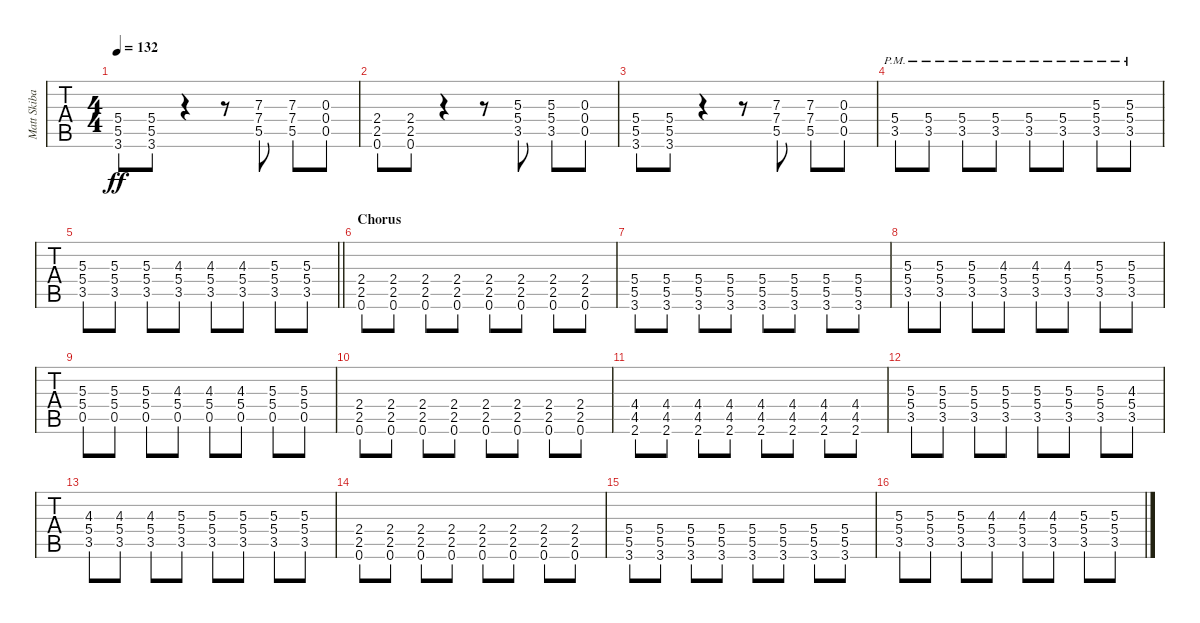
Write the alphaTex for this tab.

\track ("Matt Skiba - Guitar One" "Matt Skiba") {instrument distortionguitar}
\staff {tabs}
\tuning (E4 B3 G3 D3 A2 E2) {hide}
\ts (4 4)
\tempo 132
\clef g2
\ks g
(5.4 5.5 3.6).8{dy ff} (5.4 5.5 3.6).8 r.4 r.8 (7.3 7.4 5.5).8 (7.3 7.4 5.5).8 (0.3 0.4 0.5).8 |
(2.4 2.5 0.6).8 (2.4 2.5 0.6).8 r.4 r.8 (5.3 5.4 3.5).8 (5.3 5.4 3.5).8 (0.3 0.4 0.5).8 |
(5.4 5.5 3.6).8 (5.4 5.5 3.6).8 r.4 r.8 (7.3 7.4 5.5).8 (7.3 7.4 5.5).8 (0.3 0.4 0.5).8 |
(5.4{pm} 3.5{pm}).8 (5.4{pm} 3.5{pm}).8 (5.4{pm} 3.5{pm}).8 (5.4{pm} 3.5{pm}).8 (5.4{pm} 3.5{pm}).8 (5.4{pm} 3.5{pm}).8 (5.3{pm} 5.4{pm} 3.5{pm}).8 (5.3{pm} 5.4{pm} 3.5{pm}).8 |
\barLineRight lightlight
(5.3 5.4 3.5).8 (5.3 5.4 3.5).8 (5.3 5.4 3.5).8 (4.3 5.4 3.5).8 (4.3 5.4 3.5).8 (4.3 5.4 3.5).8 (5.3 5.4 3.5).8 (5.3 5.4 3.5).8 |
\section ("" "Chorus")
(2.4 2.5 0.6).8 (2.4 2.5 0.6).8 (2.4 2.5 0.6).8 (2.4 2.5 0.6).8 (2.4 2.5 0.6).8 (2.4 2.5 0.6).8 (2.4 2.5 0.6).8 (2.4 2.5 0.6).8 |
(5.4 5.5 3.6).8 (5.4 5.5 3.6).8 (5.4 5.5 3.6).8 (5.4 5.5 3.6).8 (5.4 5.5 3.6).8 (5.4 5.5 3.6).8 (5.4 5.5 3.6).8 (5.4 5.5 3.6).8 |
(5.3 5.4 3.5).8 (5.3 5.4 3.5).8 (5.3 5.4 3.5).8 (4.3 5.4 3.5).8 (4.3 5.4 3.5).8 (4.3 5.4 3.5).8 (5.3 5.4 3.5).8 (5.3 5.4 3.5).8 |
(5.3 5.4 0.5).8 (5.3 5.4 0.5).8 (5.3 5.4 0.5).8 (4.3 5.4 0.5).8 (4.3 5.4 0.5).8 (4.3 5.4 0.5).8 (5.3 5.4 0.5).8 (5.3 5.4 0.5).8 |
(2.4 2.5 0.6).8 (2.4 2.5 0.6).8 (2.4 2.5 0.6).8 (2.4 2.5 0.6).8 (2.4 2.5 0.6).8 (2.4 2.5 0.6).8 (2.4 2.5 0.6).8 (2.4 2.5 0.6).8 |
(4.4 4.5 2.6).8 (4.4 4.5 2.6).8 (4.4 4.5 2.6).8 (4.4 4.5 2.6).8 (4.4 4.5 2.6).8 (4.4 4.5 2.6).8 (4.4 4.5 2.6).8 (4.4 4.5 2.6).8 |
(5.3 5.4 3.5).8 (5.3 5.4 3.5).8 (5.3 5.4 3.5).8 (5.3 5.4 3.5).8 (5.3 5.4 3.5).8 (5.3 5.4 3.5).8 (5.3 5.4 3.5).8 (4.3 5.4 3.5).8 |
(4.3 5.4 3.5).8 (4.3 5.4 3.5).8 (4.3 5.4 3.5).8 (5.3 5.4 3.5).8 (5.3 5.4 3.5).8 (5.3 5.4 3.5).8 (5.3 5.4 3.5).8 (5.3 5.4 3.5).8 |
(2.4 2.5 0.6).8 (2.4 2.5 0.6).8 (2.4 2.5 0.6).8 (2.4 2.5 0.6).8 (2.4 2.5 0.6).8 (2.4 2.5 0.6).8 (2.4 2.5 0.6).8 (2.4 2.5 0.6).8 |
(5.4 5.5 3.6).8 (5.4 5.5 3.6).8 (5.4 5.5 3.6).8 (5.4 5.5 3.6).8 (5.4 5.5 3.6).8 (5.4 5.5 3.6).8 (5.4 5.5 3.6).8 (5.4 5.5 3.6).8 |
(5.3 5.4 3.5).8 (5.3 5.4 3.5).8 (5.3 5.4 3.5).8 (4.3 5.4 3.5).8 (4.3 5.4 3.5).8 (4.3 5.4 3.5).8 (5.3 5.4 3.5).8 (5.3 5.4 3.5).8
